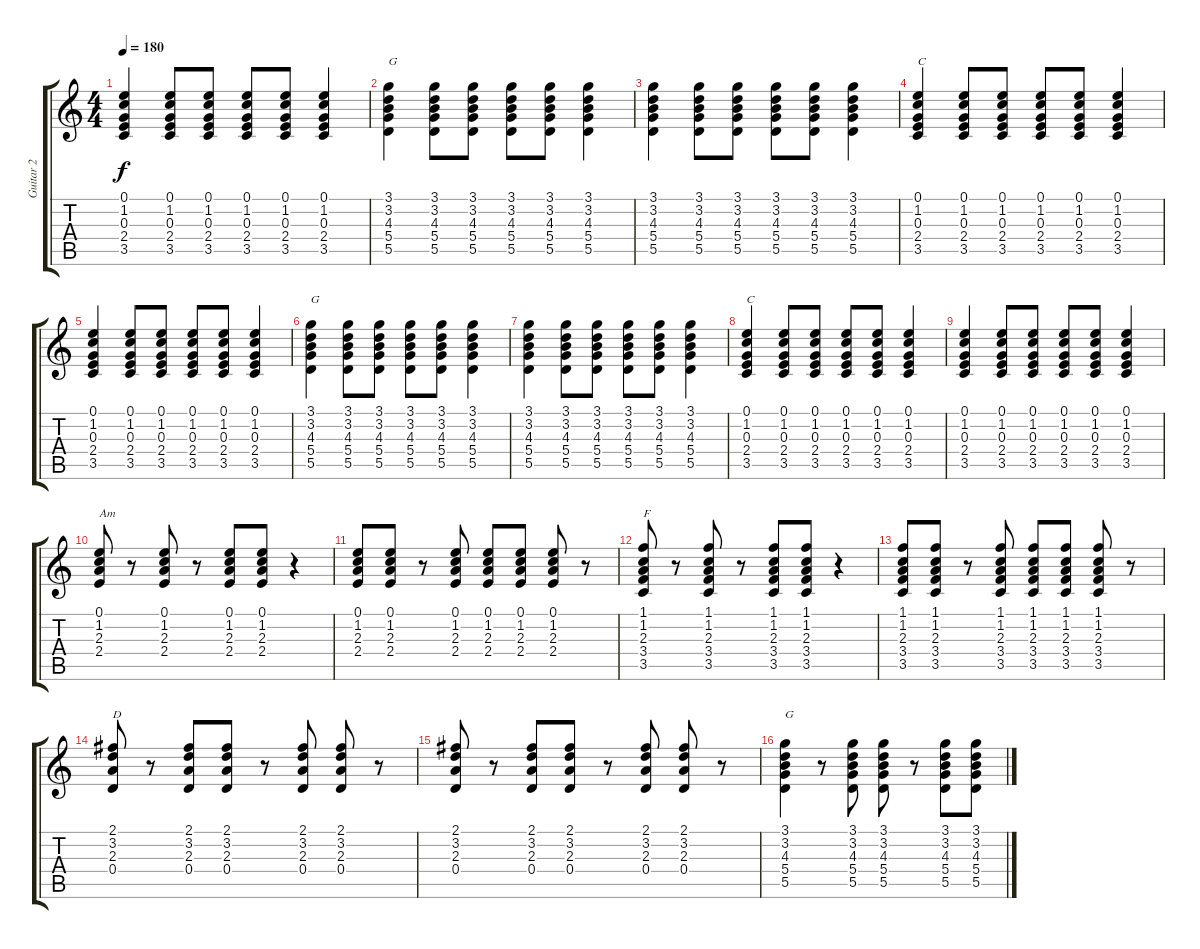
\track ("Guitar 2" "Guitar 2") {instrument electricguitarclean}
\staff {score tabs}
\tuning (E4 B3 G3 D3 A2 E2) {hide}
\ts (4 4)
\tempo 180
\clef g2
\ks c
(0.1 1.2 0.3 2.4 3.5).4{dy f} (0.1 1.2 0.3 2.4 3.5).8 (0.1 1.2 0.3 2.4 3.5).8 (0.1 1.2 0.3 2.4 3.5).8 (0.1 1.2 0.3 2.4 3.5).8 (0.1 1.2 0.3 2.4 3.5).4 |
(3.1 3.2 4.3 5.4 5.5).4{txt "G"} (3.1 3.2 4.3 5.4 5.5).8 (3.1 3.2 4.3 5.4 5.5).8 (3.1 3.2 4.3 5.4 5.5).8 (3.1 3.2 4.3 5.4 5.5).8 (3.1 3.2 4.3 5.4 5.5).4 |
(3.1 3.2 4.3 5.4 5.5).4 (3.1 3.2 4.3 5.4 5.5).8 (3.1 3.2 4.3 5.4 5.5).8 (3.1 3.2 4.3 5.4 5.5).8 (3.1 3.2 4.3 5.4 5.5).8 (3.1 3.2 4.3 5.4 5.5).4 |
(0.1 1.2 0.3 2.4 3.5).4{txt "C"} (0.1 1.2 0.3 2.4 3.5).8 (0.1 1.2 0.3 2.4 3.5).8 (0.1 1.2 0.3 2.4 3.5).8 (0.1 1.2 0.3 2.4 3.5).8 (0.1 1.2 0.3 2.4 3.5).4 |
(0.1 1.2 0.3 2.4 3.5).4 (0.1 1.2 0.3 2.4 3.5).8 (0.1 1.2 0.3 2.4 3.5).8 (0.1 1.2 0.3 2.4 3.5).8 (0.1 1.2 0.3 2.4 3.5).8 (0.1 1.2 0.3 2.4 3.5).4 |
(3.1 3.2 4.3 5.4 5.5).4{txt "G"} (3.1 3.2 4.3 5.4 5.5).8 (3.1 3.2 4.3 5.4 5.5).8 (3.1 3.2 4.3 5.4 5.5).8 (3.1 3.2 4.3 5.4 5.5).8 (3.1 3.2 4.3 5.4 5.5).4 |
(3.1 3.2 4.3 5.4 5.5).4 (3.1 3.2 4.3 5.4 5.5).8 (3.1 3.2 4.3 5.4 5.5).8 (3.1 3.2 4.3 5.4 5.5).8 (3.1 3.2 4.3 5.4 5.5).8 (3.1 3.2 4.3 5.4 5.5).4 |
(0.1 1.2 0.3 2.4 3.5).4{txt "C"} (0.1 1.2 0.3 2.4 3.5).8 (0.1 1.2 0.3 2.4 3.5).8 (0.1 1.2 0.3 2.4 3.5).8 (0.1 1.2 0.3 2.4 3.5).8 (0.1 1.2 0.3 2.4 3.5).4 |
(0.1 1.2 0.3 2.4 3.5).4 (0.1 1.2 0.3 2.4 3.5).8 (0.1 1.2 0.3 2.4 3.5).8 (0.1 1.2 0.3 2.4 3.5).8 (0.1 1.2 0.3 2.4 3.5).8 (0.1 1.2 0.3 2.4 3.5).4 |
(0.1 1.2 2.3 2.4).8{txt "Am"} r.8 (0.1 1.2 2.3 2.4).8 r.8 (0.1 1.2 2.3 2.4).8 (0.1 1.2 2.3 2.4).8 r.4 |
(0.1 1.2 2.3 2.4).8 (0.1 1.2 2.3 2.4).8 r.8 (0.1 1.2 2.3 2.4).8 (0.1 1.2 2.3 2.4).8 (0.1 1.2 2.3 2.4).8 (0.1 1.2 2.3 2.4).8 r.8 |
(1.1 1.2 2.3 3.4 3.5).8{txt "F"} r.8 (1.1 1.2 2.3 3.4 3.5).8 r.8 (1.1 1.2 2.3 3.4 3.5).8 (1.1 1.2 2.3 3.4 3.5).8 r.4 |
(1.1 1.2 2.3 3.4 3.5).8 (1.1 1.2 2.3 3.4 3.5).8 r.8 (1.1 1.2 2.3 3.4 3.5).8 (1.1 1.2 2.3 3.4 3.5).8 (1.1 1.2 2.3 3.4 3.5).8 (1.1 1.2 2.3 3.4 3.5).8 r.8 |
(2.1 3.2 2.3 0.4).8{txt "D"} r.8 (2.1 3.2 2.3 0.4).8 (2.1 3.2 2.3 0.4).8 r.8 (2.1 3.2 2.3 0.4).8 (2.1 3.2 2.3 0.4).8 r.8 |
(2.1 3.2 2.3 0.4).8 r.8 (2.1 3.2 2.3 0.4).8 (2.1 3.2 2.3 0.4).8 r.8 (2.1 3.2 2.3 0.4).8 (2.1 3.2 2.3 0.4).8 r.8 |
(3.1 3.2 4.3 5.4 5.5).4{txt "G"} r.8 (3.1 3.2 4.3 5.4 5.5).8 (3.1 3.2 4.3 5.4 5.5).8 r.8 (3.1 3.2 4.3 5.4 5.5).8 (3.1 3.2 4.3 5.4 5.5).8
